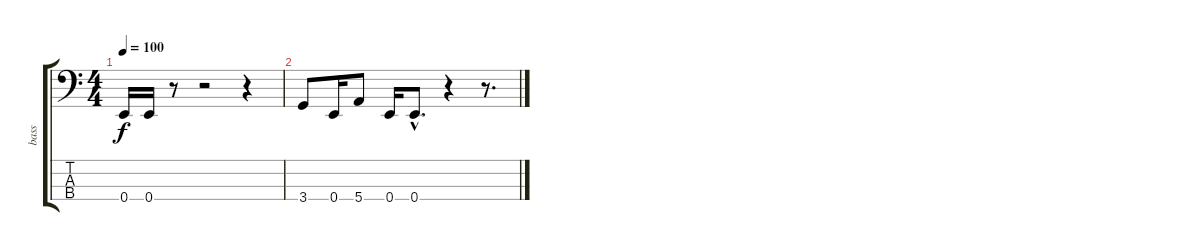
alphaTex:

\track ("bass" "bass") {instrument electricbassfinger}
\staff {score tabs}
\tuning (G2 D2 A1 E1) {hide}
\ts (4 4)
\tempo 100
\clef f4
\ks c
0.4.16{dy f} 0.4.16 r.8 r.2 r.4 |
3.4.8 0.4.16 5.4.8 0.4.16 0.4{hac}.8{d} r.4 r.8{d}
